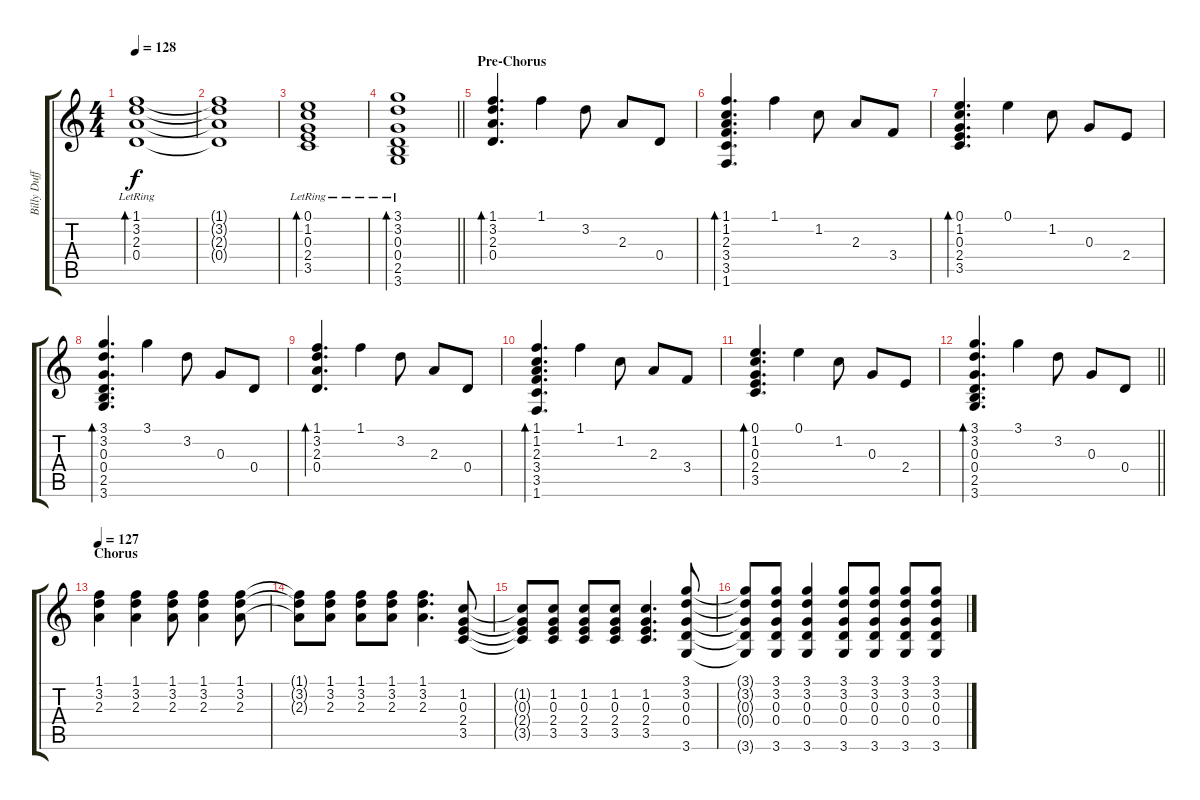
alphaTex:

\track ("Billy Duffy [Rhythm]" "Billy Duff") {instrument electricguitarclean}
\staff {score tabs}
\tuning (E4 B3 G3 D3 A2 E2) {hide}
\ts (4 4)
\tempo 128
\clef g2
\ks c
(1.1{lr} 3.2{lr} 2.3{lr} 0.4{lr}).1{bd 480 dy f} |
(1.1{t} 3.2{t} 2.3{t} 0.4{t}).1 |
(0.1{lr} 1.2{lr} 0.3{lr} 2.4{lr} 3.5{lr}).1{bd 480} |
\barLineRight lightlight
(3.1{lr} 3.2{lr} 0.3{lr} 0.4{lr} 2.5{lr} 3.6{lr}).1{bd 480} |
\section ("" "Pre-Chorus")
(1.1 3.2 2.3 0.4).4{d bd 480} 1.1.4 3.2.8 2.3.8 0.4.8 |
(1.1 1.2 2.3 3.4 3.5 1.6).4{d bd 480} 1.1.4 1.2.8 2.3.8 3.4.8 |
(0.1 1.2 0.3 2.4 3.5).4{d bd 480} 0.1.4 1.2.8 0.3.8 2.4.8 |
(3.1 3.2 0.3 0.4 2.5 3.6).4{d bd 480} 3.1.4 3.2.8 0.3.8 0.4.8 |
(1.1 3.2 2.3 0.4).4{d bd 480} 1.1.4 3.2.8 2.3.8 0.4.8 |
(1.1 1.2 2.3 3.4 3.5 1.6).4{d bd 480} 1.1.4 1.2.8 2.3.8 3.4.8 |
(0.1 1.2 0.3 2.4 3.5).4{d bd 480} 0.1.4 1.2.8 0.3.8 2.4.8 |
\barLineRight lightlight
(3.1 3.2 0.3 0.4 2.5 3.6).4{d bd 480} 3.1.4 3.2.8 0.3.8 0.4.8 |
\section ("" "Chorus")
\tempo 127
(1.1 3.2 2.3).4{volume 10 instrument overdrivenguitar} (1.1 3.2 2.3).4 (1.1 3.2 2.3).8 (1.1 3.2 2.3).4 (1.1 3.2 2.3).8 |
(1.1{t} 3.2{t} 2.3{t}).8 (1.1 3.2 2.3).8 (1.1 3.2 2.3).8 (1.1 3.2 2.3).8 (1.1 3.2 2.3).4{d} (1.2 0.3 2.4 3.5).8 |
(1.2{t} 0.3{t} 2.4{t} 3.5{t}).8 (1.2 0.3 2.4 3.5).8 (1.2 0.3 2.4 3.5).8 (1.2 0.3 2.4 3.5).8 (1.2 0.3 2.4 3.5).4{d} (3.1 3.2 0.3 0.4 3.6).8 |
(3.1{t} 3.2{t} 0.3{t} 0.4{t} 3.6{t}).8 (3.1 3.2 0.3 0.4 3.6).8 (3.1 3.2 0.3 0.4 3.6).4 (3.1 3.2 0.3 0.4 3.6).8 (3.1 3.2 0.3 0.4 3.6).8 (3.1 3.2 0.3 0.4 3.6).8 (3.1 3.2 0.3 0.4 3.6).8
